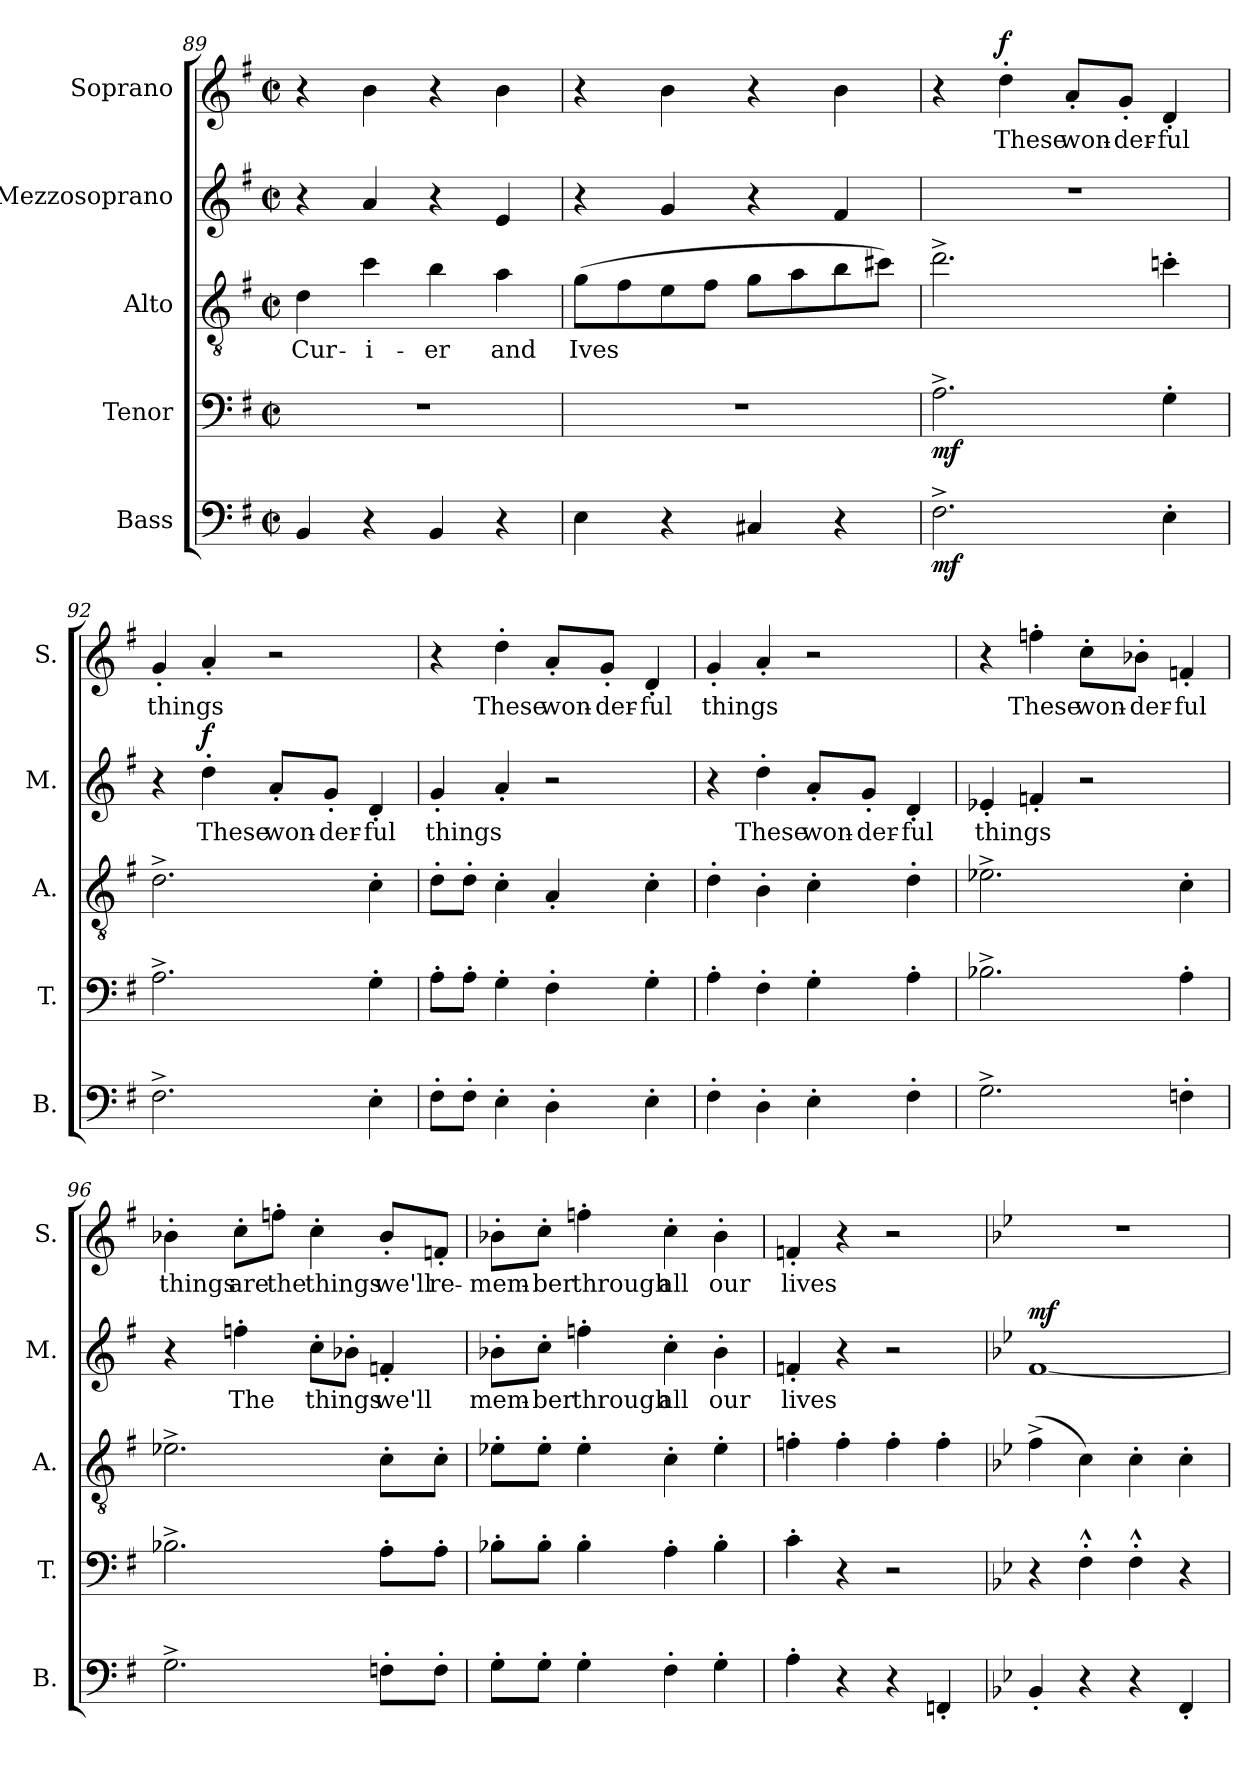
**kern	**dynam	**kern	**dynam	**kern	**text	**kern	**text	**dynam	**kern	**text	**dynam
*part5	*part5	*part4	*part4	*part3	*part3	*part2	*part2	*part2	*part1	*part1	*part1
*staff5	*staff5	*staff4	*staff4	*staff3	*staff3	*staff2	*staff2	*staff2	*staff1	*staff1	*staff1
*I"Bass	*	*I"Tenor	*	*I"Alto	*	*I"Mezzosoprano	*	*	*I"Soprano	*	*
*I'B.	*	*I'T.	*	*I'A.	*	*I'M.	*	*	*I'S.	*	*
*clefF4	*	*clefF4	*	*clefGv2	*	*clefG2	*	*	*clefG2	*	*
*k[f#]	*	*k[f#]	*	*k[f#]	*	*k[f#]	*	*	*k[f#]	*	*
*M4/4	*	*M4/4	*	*M4/4	*	*M4/4	*	*	*M4/4	*	*
*met(c|)	*	*met(c|)	*	*met(c|)	*	*met(c|)	*	*	*met(c|)	*	*
=89	=89	=89	=89	=89	=89	=89	=89	=89	=89	=89	=89
4BB/	.	1r	.	4d\	Cur-	4r	.	.	4r	.	.
4r	.	.	.	4cc\	-i-	4a/	.	.	4b\	.	.
4BB/	.	.	.	4b\	-er	4r	.	.	4r	.	.
4r	.	.	.	4a\	and	4e/	.	.	4b\	.	.
=90	=90	=90	=90	=90	=90	=90	=90	=90	=90	=90	=90
4E\	.	1r	.	(8g\L	Ives	4r	.	.	4r	.	.
.	.	.	.	8f#\	.	.	.	.	.	.	.
4r	.	.	.	8e\	.	4g/	.	.	4b\	.	.
.	.	.	.	8f#\J	.	.	.	.	.	.	.
4C#X/	.	.	.	8g\L	.	4r	.	.	4r	.	.
.	.	.	.	8a\	.	.	.	.	.	.	.
4r	.	.	.	8b\	.	4f#/	.	.	4b\	.	.
.	.	.	.	8cc#X\J)	.	.	.	.	.	.	.
!!LO:LB:g=z
=91	=91	=91	=91	=91	=91	=91	=91	=91	=91	=91	=91
!	!LO:DY:b	!	!LO:DY:b	!	!	!	!	!	!	!	!
2.F#^\	mf	2.A^\	mf	2.dd^\	.	1r	.	.	4r	.	.
!	!	!	!	!	!	!	!	!	!	!	!LO:DY:a
.	.	.	.	.	.	.	.	.	4dd'\	These	f
.	.	.	.	.	.	.	.	.	8a'/L	won-	.
.	.	.	.	.	.	.	.	.	8g'/J	-der-	.
4E'\	.	4G'\	.	4ccn'\	.	.	.	.	4d'/	-ful	.
=92	=92	=92	=92	=92	=92	=92	=92	=92	=92	=92	=92
2.F#^\	.	2.A^\	.	2.d^\	.	4r	.	.	4g'/	things	.
!	!	!	!	!	!	!	!	!LO:DY:a	!	!	!
.	.	.	.	.	.	4dd'\	These	f	4a'/	.	.
.	.	.	.	.	.	8a'/L	won-	.	2r	.	.
.	.	.	.	.	.	8g'/J	-der-	.	.	.	.
4E'\	.	4G'\	.	4c'\	.	4d'/	-ful	.	.	.	.
=93	=93	=93	=93	=93	=93	=93	=93	=93	=93	=93	=93
8F#'\L	.	8A'\L	.	8d'\L	.	4g'/	things	.	4r	.	.
8F#'\J	.	8A'\J	.	8d'\J	.	.	.	.	.	.	.
4E'\	.	4G'\	.	4c'\	.	4a'/	.	.	4dd'\	These	.
4D'\	.	4F#'\	.	4A'/	.	2r	.	.	8a'/L	won-	.
.	.	.	.	.	.	.	.	.	8g'/J	-der-	.
4E'\	.	4G'\	.	4c'\	.	.	.	.	4d'/	-ful	.
=94	=94	=94	=94	=94	=94	=94	=94	=94	=94	=94	=94
4F#'\	.	4A'\	.	4d'\	.	4r	.	.	4g'/	things	.
4D'\	.	4F#'\	.	4B'\	.	4dd'\	These	.	4a'/	.	.
4E'\	.	4G'\	.	4c'\	.	8a'/L	won-	.	2r	.	.
.	.	.	.	.	.	8g'/J	-der-	.	.	.	.
4F#'\	.	4A'\	.	4d'\	.	4d'/	-ful	.	.	.	.
!!LO:PB:g=z
=95	=95	=95	=95	=95	=95	=95	=95	=95	=95	=95	=95
2.G^\	.	2.B-X^\	.	2.e-X^\	.	4e-X'/	things	.	4r	.	.
.	.	.	.	.	.	4fn'/	.	.	4ffn'\	These	.
.	.	.	.	.	.	2r	.	.	8cc'\L	won-	.
.	.	.	.	.	.	.	.	.	8b-X'\J	-der-	.
4Fn'\	.	4A'\	.	4c'\	.	.	.	.	4fn'/	-ful	.
=96	=96	=96	=96	=96	=96	=96	=96	=96	=96	=96	=96
2.G^\	.	2.B-X^\	.	2.e-X^\	.	4r	.	.	4b-X'\	things	.
.	.	.	.	.	.	4ffn'\	The	.	8cc'\L	are	.
.	.	.	.	.	.	.	.	.	8ffn'\J	the	.
.	.	.	.	.	.	8cc'\L	things	.	4cc'\	things	.
.	.	.	.	.	.	8b-X'\J	.	.	.	.	.
8Fn'\L	.	8A'\L	.	8c'\L	.	4fn'/	we'll	.	8b-'/L	we'll	.
8F'\J	.	8A'\J	.	8c'\J	.	.	.	.	8fn'/J	re-	.
=97	=97	=97	=97	=97	=97	=97	=97	=97	=97	=97	=97
8G'\L	.	8B-X'\L	.	8e-X'\L	.	8b-X'\L	mem-	.	8b-X'\L	-mem-	.
8G'\J	.	8B-'\J	.	8e-'\J	.	8cc'\J	-ber	.	8cc'\J	-ber	.
4G'\	.	4B-'\	.	4e-'\	.	4ffn'\	through	.	4ffn'\	through	.
4F#'\	.	4A'\	.	4c'\	.	4cc'\	all	.	4cc'\	all	.
4G'\	.	4B-'\	.	4e-'\	.	4b-'\	our	.	4b-'\	our	.
!!LO:LB:g=z
=98	=98	=98	=98	=98	=98	=98	=98	=98	=98	=98	=98
4A'\	.	4c'\	.	4fn'\	.	4fn'/	lives	.	4fn'/	lives	.
4r	.	4r	.	4f'\	.	4r	.	.	4r	.	.
4r	.	2r	.	4f'\	.	2r	.	.	2r	.	.
4FFn'/	.	.	.	4f'\	.	.	.	.	.	.	.
=99	=99	=99	=99	=99	=99	=99	=99	=99	=99	=99	=99
*k[b-e-]	*	*k[b-e-]	*	*k[b-e-]	*	*k[b-e-]	*	*	*k[b-e-]	*	*
!	!	!	!	!	!	!	!	!LO:DY:b	!	!	!
4BB-'/	.	4r	.	(4f^\	.	[1f	.	mf	1r	.	.
4r	.	4F^^'\	.	4c\)	.	.	.	.	.	.	.
4r	.	4F^^'\	.	4c'\	.	.	.	.	.	.	.
4FF'/	.	4r	.	4c'\	.	.	.	.	.	.	.
=	=	=	=	=	=	=	=	=	=	=	=
*-	*-	*-	*-	*-	*-	*-	*-	*-	*-	*-	*-
